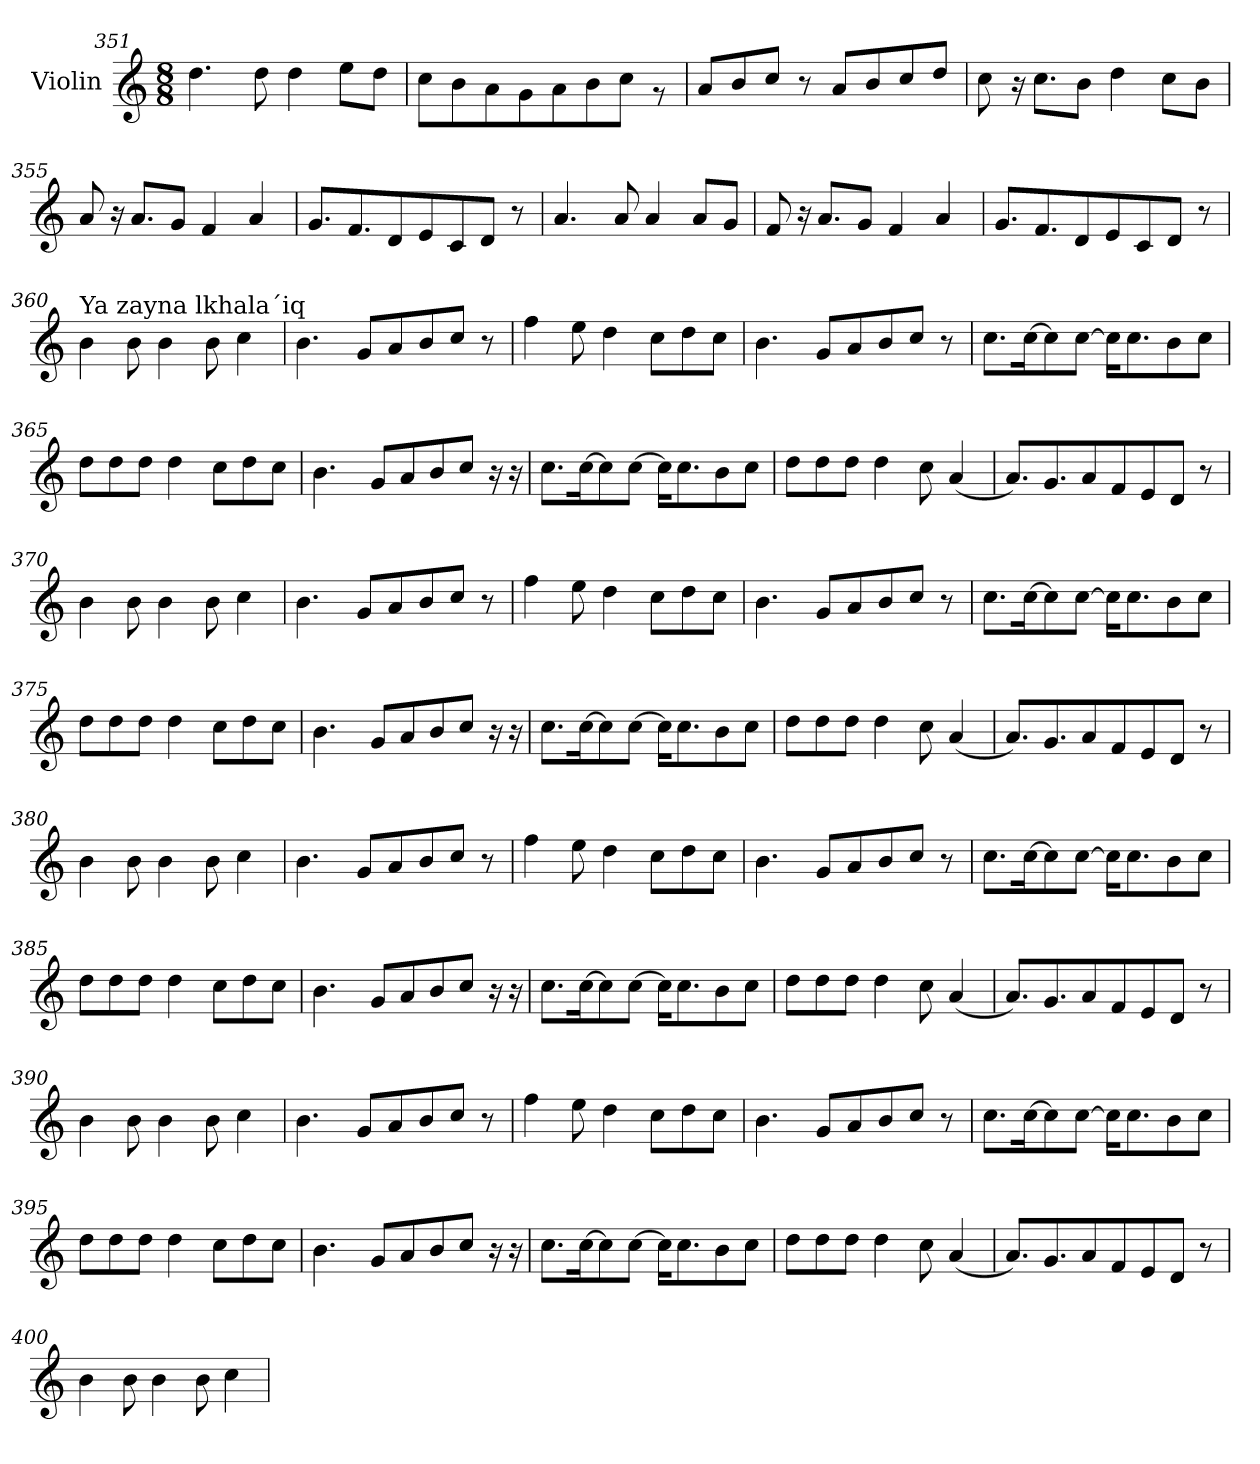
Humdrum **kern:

**kern
*part1
*staff1
*I"Violin
*clefG2
*k[]
*M8/8
=351
4.dd\
8dd\
4dd\
8ee\L
8dd\J
=352
8cc\L
8b\
8a\
8g\
8a\
8b\
8cc\J
8rg
!!LO:LB:g=z
=353
8a/L
8b/
8cc/J
8r
8a/L
8b/
8cc/
8dd/J
=354
8cc\
16r
8.cc\L
8b\J
4dd\
8cc\L
8b\J
=355
8a/
16r
8.a/L
8g/J
4f/
4a/
=356
8.g/L
8.f/
8d/
8e/
8c/
8d/J
8r
!!LO:LB:g=z
=357
4.a/
8a/
4a/
8a/L
8g/J
=358
8f/
16r
8.a/L
8g/J
4f/
4a/
=359
8.g/L
8.f/
8d/
8e/
8c/
8d/J
8r
=360
!LO:TX:a:t=Ya zayna lkhala´iq
4b\
8b\
4b\
8b\
4cc\
=361
4.b\
8g/L
8a/
8b/
8cc/J
8r
!!LO:PB:g=z
=362
4ff\
8ee\
4dd\
8cc\L
8dd\
8cc\J
=363
4.b\
8g/L
8a/
8b/
8cc/J
8r
=364
8.cc\L
[16cc\K
8cc\]
[8cc\J
16cc\KL]
8.cc\
8b\
8cc\J
=365
8dd\L
8dd\
8dd\J
4dd\
8cc\L
8dd\
8cc\J
!!LO:LB:g=z
=366
4.b\
8g/L
8a/
8b/
8cc/J
16r
16r
=367
8.cc\L
[16cc\K
8cc\]
[8cc\J
16cc\KL]
8.cc\
8b\
8cc\J
=368
8dd\L
8dd\
8dd\J
4dd\
8cc\
(<4a/
=369
8.a/L)
8.g/
8a/
8f/
8e/
8d/J
8r
!!LO:LB:g=z
=370
4b\
8b\
4b\
8b\
4cc\
=371
4.b\
8g/L
8a/
8b/
8cc/J
8r
=372
4ff\
8ee\
4dd\
8cc\L
8dd\
8cc\J
=373
4.b\
8g/L
8a/
8b/
8cc/J
8r
=374
8.cc\L
[16cc\K
8cc\]
[8cc\J
16cc\KL]
8.cc\
8b\
8cc\J
!!LO:LB:g=z
=375
8dd\L
8dd\
8dd\J
4dd\
8cc\L
8dd\
8cc\J
=376
4.b\
8g/L
8a/
8b/
8cc/J
16r
16r
=377
8.cc\L
[16cc\K
8cc\]
[8cc\J
16cc\KL]
8.cc\
8b\
8cc\J
=378
8dd\L
8dd\
8dd\J
4dd\
8cc\
(<4a/
!!LO:LB:g=z
=379
8.a/L)
8.g/
8a/
8f/
8e/
8d/J
8r
=380
4b\
8b\
4b\
8b\
4cc\
=381
4.b\
8g/L
8a/
8b/
8cc/J
8r
=382
4ff\
8ee\
4dd\
8cc\L
8dd\
8cc\J
=383
4.b\
8g/L
8a/
8b/
8cc/J
8r
!!LO:LB:g=z
=384
8.cc\L
[16cc\K
8cc\]
[8cc\J
16cc\KL]
8.cc\
8b\
8cc\J
=385
8dd\L
8dd\
8dd\J
4dd\
8cc\L
8dd\
8cc\J
=386
4.b\
8g/L
8a/
8b/
8cc/J
16r
16r
=387
8.cc\L
[16cc\K
8cc\]
[8cc\J
16cc\KL]
8.cc\
8b\
8cc\J
!!LO:LB:g=z
=388
8dd\L
8dd\
8dd\J
4dd\
8cc\
(<4a/
=389
8.a/L)
8.g/
8a/
8f/
8e/
8d/J
8r
=390
4b\
8b\
4b\
8b\
4cc\
=391
4.b\
8g/L
8a/
8b/
8cc/J
8r
=392
4ff\
8ee\
4dd\
8cc\L
8dd\
8cc\J
!!LO:LB:g=z
=393
4.b\
8g/L
8a/
8b/
8cc/J
8r
=394
8.cc\L
[16cc\K
8cc\]
[8cc\J
16cc\KL]
8.cc\
8b\
8cc\J
=395
8dd\L
8dd\
8dd\J
4dd\
8cc\L
8dd\
8cc\J
=396
4.b\
8g/L
8a/
8b/
8cc/J
16r
16r
!!LO:PB:g=z
=397
8.cc\L
[16cc\K
8cc\]
[8cc\J
16cc\KL]
8.cc\
8b\
8cc\J
=398
8dd\L
8dd\
8dd\J
4dd\
8cc\
(<4a/
=399
8.a/L)
8.g/
8a/
8f/
8e/
8d/J
8r
=400
4b\
8b\
4b\
8b\
4cc\
=
*-
